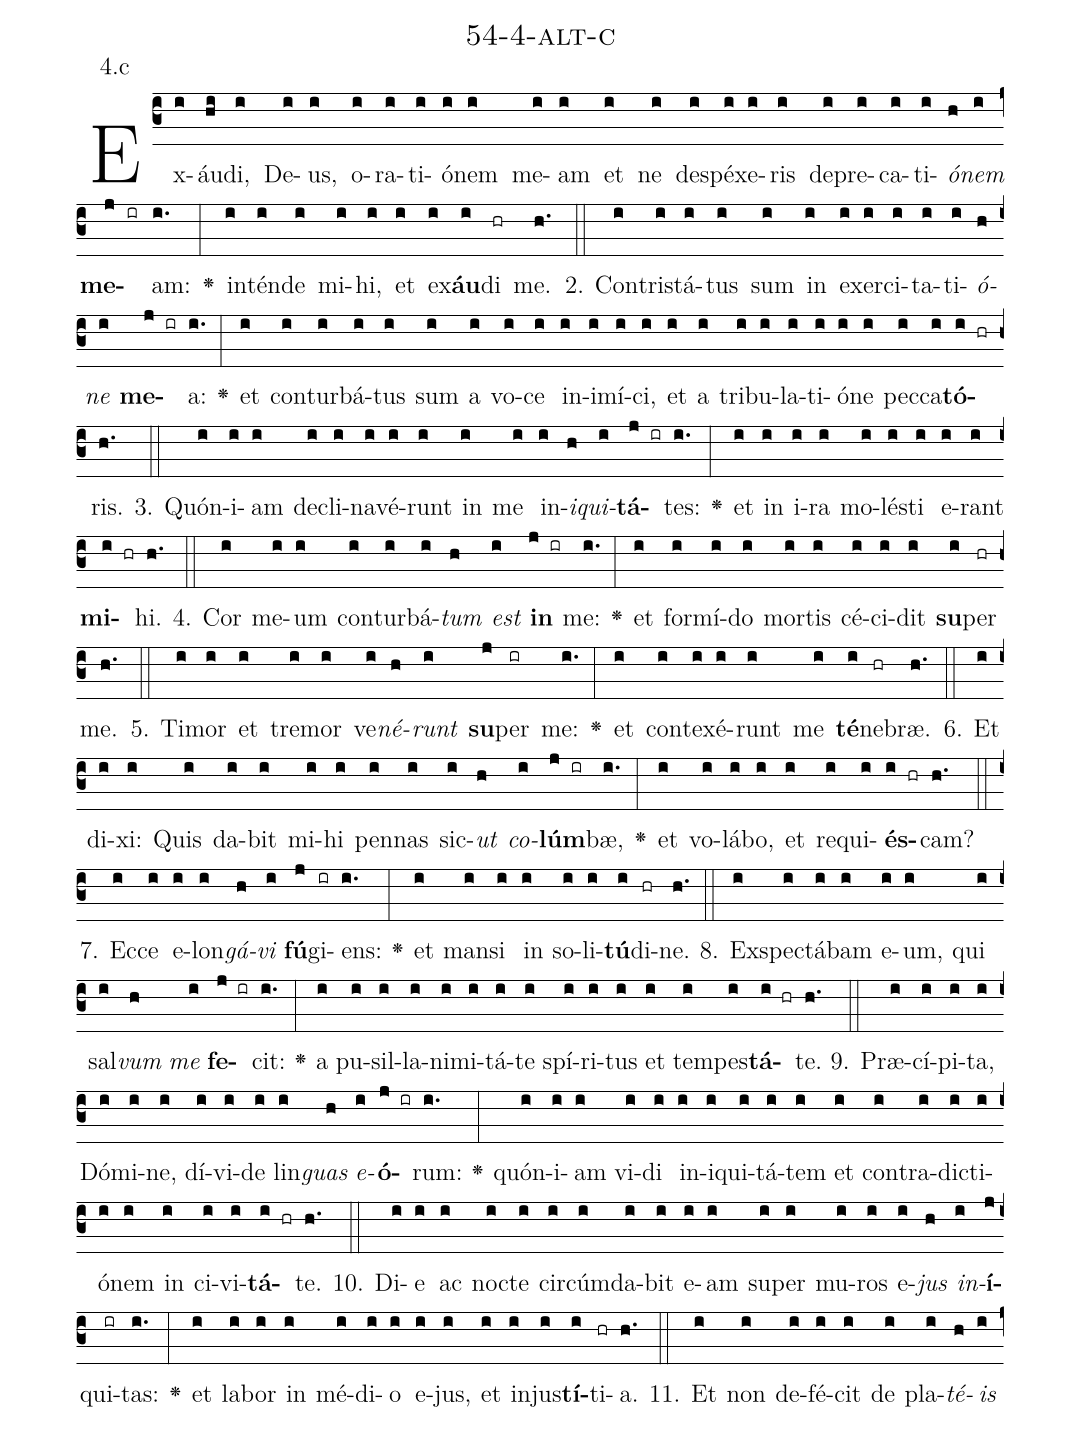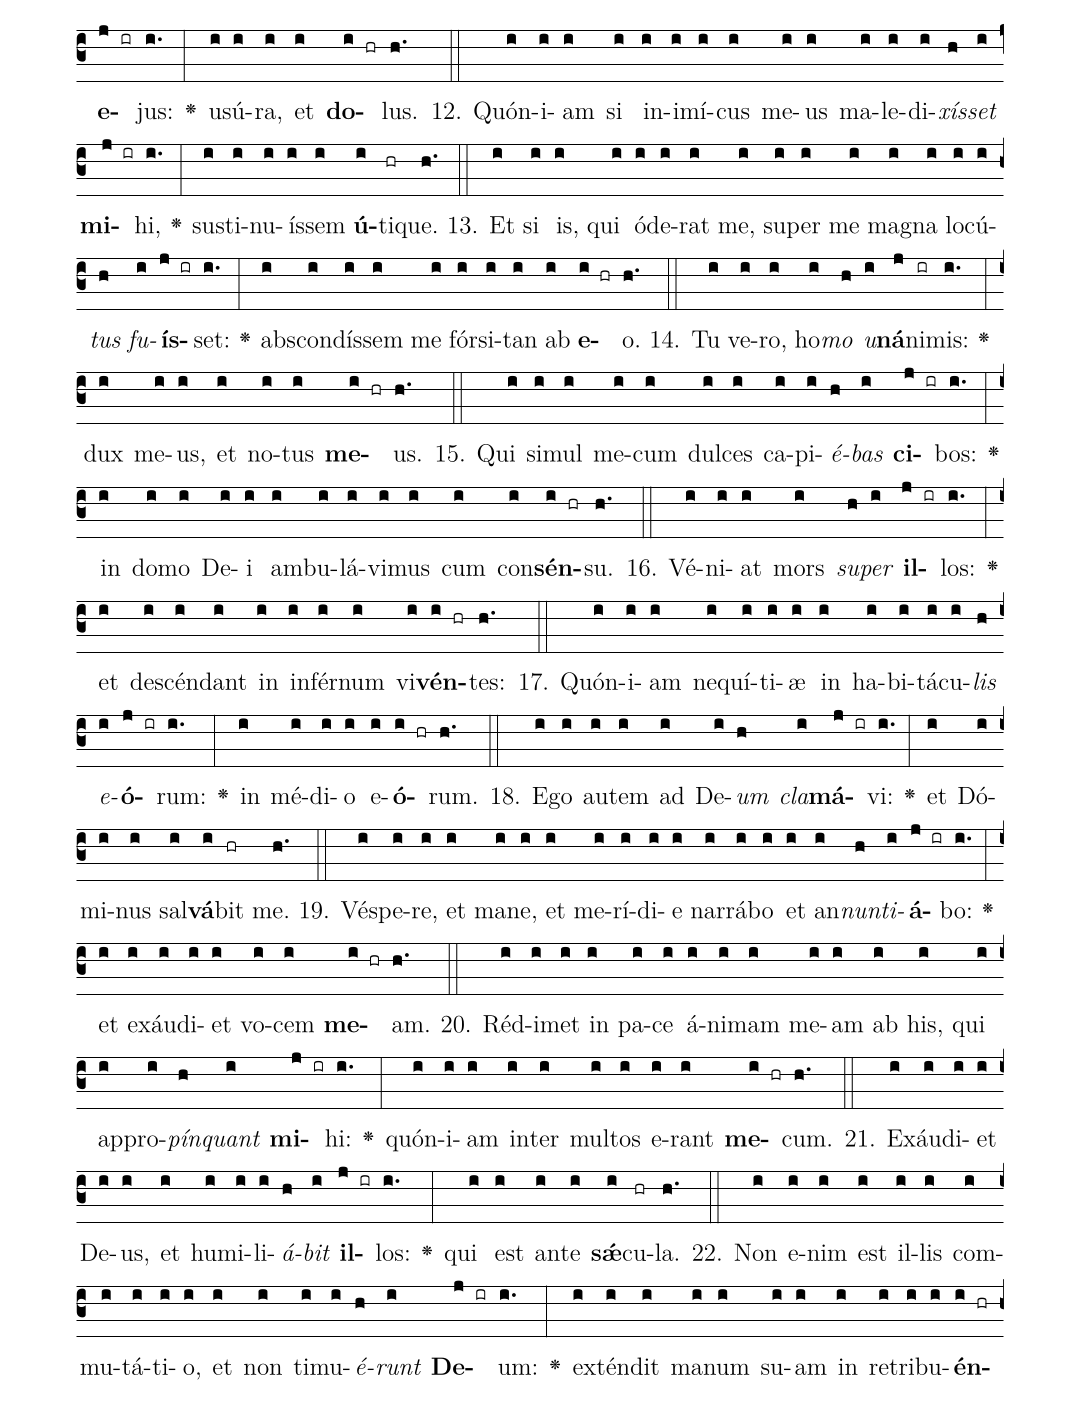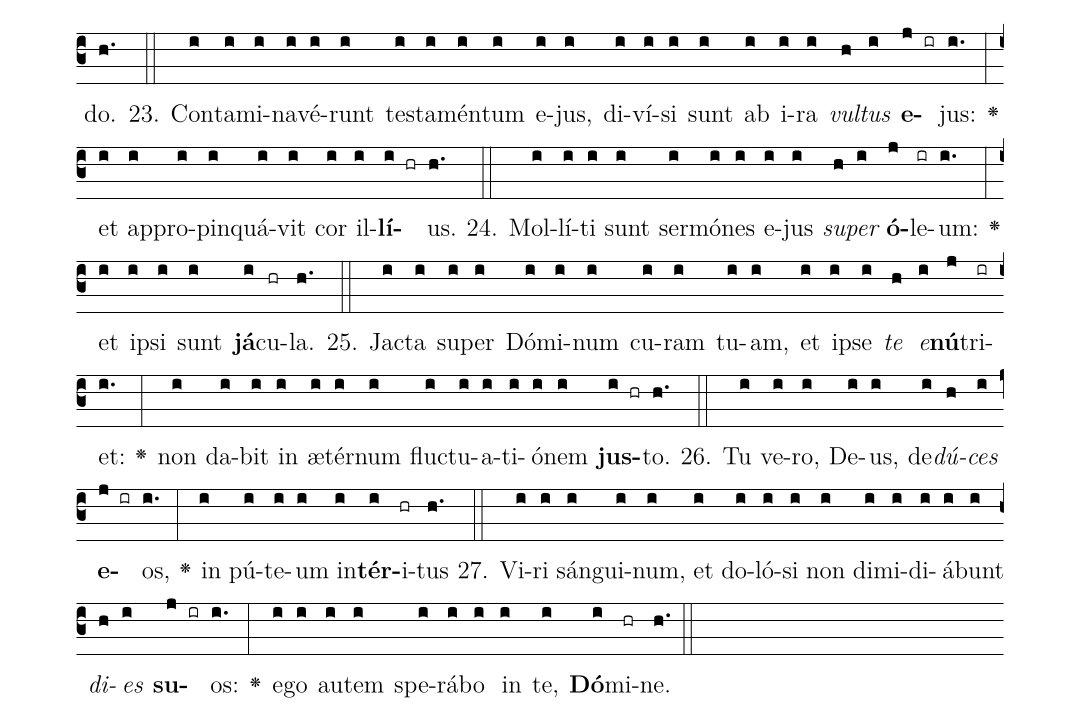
name: 54-4-alt-c;
annotation: 4.c;
%%
(c3)Ex(i)áu(hi)di,(i) De(i)us,(i) o(i)ra(i)ti(i)ó(i)nem(i) me(i)am(i) et(i) ne(i) de(i)spé(i)xe(i)ris(i) de(i)pre(i)ca(i)ti(i)<i>ó</i>(h)<i>nem</i>(i) <b>me</b>(j ir)am:(i.) <v>\greheightstar</v>(:) in(i)tén(i)de(i) mi(i)hi,(i) et(i) ex(i)<b>áu</b>(i)di(hr) me.(h.) (::)
2. Con(i)tris(i)tá(i)tus(i) sum(i) in(i) ex(i)er(i)ci(i)ta(i)ti(i)<i>ó</i>(h)<i>ne</i>(i) <b>me</b>(j ir)a:(i.) <v>\greheightstar</v>(:) et(i) con(i)tur(i)bá(i)tus(i) sum(i) a(i) vo(i)ce(i) in(i)i(i)mí(i)ci,(i) et(i) a(i) tri(i)bu(i)la(i)ti(i)ó(i)ne(i) pec(i)ca(i)<b>tó</b>(i hr)ris.(h.) (::)
3. Quón(i)i(i)am(i) de(i)cli(i)na(i)vé(i)runt(i) in(i) me(i) in(i)<i>i</i>(h)<i>qui</i>(i)<b>tá</b>(j ir)tes:(i.) <v>\greheightstar</v>(:) et(i) in(i) i(i)ra(i) mo(i)lés(i)ti(i) e(i)rant(i) <b>mi</b>(i hr)hi.(h.) (::)
4. Cor(i) me(i)um(i) con(i)tur(i)bá(i)<i>tum</i>(h) <i>est</i>(i) <b>in</b>(j ir) me:(i.) <v>\greheightstar</v>(:) et(i) for(i)mí(i)do(i) mor(i)tis(i) cé(i)ci(i)dit(i) <b>su</b>(i)per(hr) me.(h.) (::)
5. Ti(i)mor(i) et(i) tre(i)mor(i) ve(i)<i>né</i>(h)<i>runt</i>(i) <b>su</b>(j)per(ir) me:(i.) <v>\greheightstar</v>(:) et(i) con(i)te(i)xé(i)runt(i) me(i) <b>té</b>(i)ne(hr)bræ.(h.) (::)
6. Et(i) di(i)xi:(i) Quis(i) da(i)bit(i) mi(i)hi(i) pen(i)nas(i) sic(i)<i>ut</i>(h) <i>co</i>(i)<b>lúm</b>(j ir)bæ,(i.) <v>\greheightstar</v>(:) et(i) vo(i)lá(i)bo,(i) et(i) re(i)qui(i)<b>és</b>(i hr)cam?(h.) (::)
7. Ec(i)ce(i) e(i)lon(i)<i>gá</i>(h)<i>vi</i>(i) <b>fú</b>(j)gi(ir)ens:(i.) <v>\greheightstar</v>(:) et(i) man(i)si(i) in(i) so(i)li(i)<b>tú</b>(i)di(hr)ne.(h.) (::)
8. Ex(i)spec(i)tá(i)bam(i) e(i)um,(i) qui(i) sal(i)<i>vum</i>(h) <i>me</i>(i) <b>fe</b>(j ir)cit:(i.) <v>\greheightstar</v>(:) a(i) pu(i)sil(i)la(i)ni(i)mi(i)tá(i)te(i) spí(i)ri(i)tus(i) et(i) tem(i)pes(i)<b>tá</b>(i hr)te.(h.) (::)
9. Præ(i)cí(i)pi(i)ta,(i) Dó(i)mi(i)ne,(i) dí(i)vi(i)de(i) lin(i)<i>guas</i>(h) <i>e</i>(i)<b>ó</b>(j ir)rum:(i.) <v>\greheightstar</v>(:) quón(i)i(i)am(i) vi(i)di(i) in(i)i(i)qui(i)tá(i)tem(i) et(i) con(i)tra(i)dic(i)ti(i)ó(i)nem(i) in(i) ci(i)vi(i)<b>tá</b>(i hr)te.(h.) (::)
10. Di(i)e(i) ac(i) noc(i)te(i) cir(i)cúm(i)da(i)bit(i) e(i)am(i) su(i)per(i) mu(i)ros(i) e(i)<i>jus</i>(h) <i>in</i>(i)<b>í</b>(j)qui(ir)tas:(i.) <v>\greheightstar</v>(:) et(i) la(i)bor(i) in(i) mé(i)di(i)o(i) e(i)jus,(i) et(i) in(i)jus(i)<b>tí</b>(i)ti(hr)a.(h.) (::)
11. Et(i) non(i) de(i)fé(i)cit(i) de(i) pla(i)<i>té</i>(h)<i>is</i>(i) <b>e</b>(j ir)jus:(i.) <v>\greheightstar</v>(:) u(i)sú(i)ra,(i) et(i) <b>do</b>(i hr)lus.(h.) (::)
12. Quón(i)i(i)am(i) si(i) in(i)i(i)mí(i)cus(i) me(i)us(i) ma(i)le(i)di(i)<i>xís</i>(h)<i>set</i>(i) <b>mi</b>(j ir)hi,(i.) <v>\greheightstar</v>(:) sus(i)ti(i)nu(i)ís(i)sem(i) <b>ú</b>(i)ti(hr)que.(h.) (::)
13. Et(i) si(i) is,(i) qui(i) ó(i)de(i)rat(i) me,(i) su(i)per(i) me(i) ma(i)gna(i) lo(i)cú(i)<i>tus</i>(h) <i>fu</i>(i)<b>ís</b>(j ir)set:(i.) <v>\greheightstar</v>(:) abs(i)con(i)dís(i)sem(i) me(i) fór(i)si(i)tan(i) ab(i) <b>e</b>(i hr)o.(h.) (::)
14. Tu(i) ve(i)ro,(i) ho(i)<i>mo</i>(h) <i>u</i>(i)<b>ná</b>(j)ni(ir)mis:(i.) <v>\greheightstar</v>(:) dux(i) me(i)us,(i) et(i) no(i)tus(i) <b>me</b>(i hr)us.(h.) (::)
15. Qui(i) si(i)mul(i) me(i)cum(i) dul(i)ces(i) ca(i)pi(i)<i>é</i>(h)<i>bas</i>(i) <b>ci</b>(j ir)bos:(i.) <v>\greheightstar</v>(:) in(i) do(i)mo(i) De(i)i(i) am(i)bu(i)lá(i)vi(i)mus(i) cum(i) con(i)<b>sén</b>(i hr)su.(h.) (::)
16. Vé(i)ni(i)at(i) mors(i) <i>su</i>(h)<i>per</i>(i) <b>il</b>(j ir)los:(i.) <v>\greheightstar</v>(:) et(i) de(i)scén(i)dant(i) in(i) in(i)fér(i)num(i) vi(i)<b>vén</b>(i hr)tes:(h.) (::)
17. Quón(i)i(i)am(i) ne(i)quí(i)ti(i)æ(i) in(i) ha(i)bi(i)tá(i)cu(i)<i>lis</i>(h) <i>e</i>(i)<b>ó</b>(j ir)rum:(i.) <v>\greheightstar</v>(:) in(i) mé(i)di(i)o(i) e(i)<b>ó</b>(i hr)rum.(h.) (::)
18. E(i)go(i) au(i)tem(i) ad(i) De(i)<i>um</i>(h) <i>cla</i>(i)<b>má</b>(j ir)vi:(i.) <v>\greheightstar</v>(:) et(i) Dó(i)mi(i)nus(i) sal(i)<b>vá</b>(i)bit(hr) me.(h.) (::)
19. Vés(i)pe(i)re,(i) et(i) ma(i)ne,(i) et(i) me(i)rí(i)di(i)e(i) nar(i)rá(i)bo(i) et(i) an(i)<i>nun</i>(h)<i>ti</i>(i)<b>á</b>(j ir)bo:(i.) <v>\greheightstar</v>(:) et(i) ex(i)áu(i)di(i)et(i) vo(i)cem(i) <b>me</b>(i hr)am.(h.) (::)
20. Réd(i)i(i)met(i) in(i) pa(i)ce(i) á(i)ni(i)mam(i) me(i)am(i) ab(i) his,(i) qui(i) ap(i)pro(i)<i>pín</i>(h)<i>quant</i>(i) <b>mi</b>(j ir)hi:(i.) <v>\greheightstar</v>(:) quón(i)i(i)am(i) in(i)ter(i) mul(i)tos(i) e(i)rant(i) <b>me</b>(i hr)cum.(h.) (::)
21. Ex(i)áu(i)di(i)et(i) De(i)us,(i) et(i) hu(i)mi(i)li(i)<i>á</i>(h)<i>bit</i>(i) <b>il</b>(j ir)los:(i.) <v>\greheightstar</v>(:) qui(i) est(i) an(i)te(i) <b>sǽ</b>(i)cu(hr)la.(h.) (::)
22. Non(i) e(i)nim(i) est(i) il(i)lis(i) com(i)mu(i)tá(i)ti(i)o,(i) et(i) non(i) ti(i)mu(i)<i>é</i>(h)<i>runt</i>(i) <b>De</b>(j ir)um:(i.) <v>\greheightstar</v>(:) ex(i)tén(i)dit(i) ma(i)num(i) su(i)am(i) in(i) re(i)tri(i)bu(i)<b>én</b>(i hr)do.(h.) (::)
23. Con(i)ta(i)mi(i)na(i)vé(i)runt(i) tes(i)ta(i)mén(i)tum(i) e(i)jus,(i) di(i)ví(i)si(i) sunt(i) ab(i) i(i)ra(i) <i>vul</i>(h)<i>tus</i>(i) <b>e</b>(j ir)jus:(i.) <v>\greheightstar</v>(:) et(i) ap(i)pro(i)pin(i)quá(i)vit(i) cor(i) il(i)<b>lí</b>(i hr)us.(h.) (::)
24. Mol(i)lí(i)ti(i) sunt(i) ser(i)mó(i)nes(i) e(i)jus(i) <i>su</i>(h)<i>per</i>(i) <b>ó</b>(j)le(ir)um:(i.) <v>\greheightstar</v>(:) et(i) ip(i)si(i) sunt(i) <b>já</b>(i)cu(hr)la.(h.) (::)
25. Jac(i)ta(i) su(i)per(i) Dó(i)mi(i)num(i) cu(i)ram(i) tu(i)am,(i) et(i) ip(i)se(i) <i>te</i>(h) <i>e</i>(i)<b>nú</b>(j)tri(ir)et:(i.) <v>\greheightstar</v>(:) non(i) da(i)bit(i) in(i) æ(i)tér(i)num(i) fluc(i)tu(i)a(i)ti(i)ó(i)nem(i) <b>jus</b>(i hr)to.(h.) (::)
26. Tu(i) ve(i)ro,(i) De(i)us,(i) de(i)<i>dú</i>(h)<i>ces</i>(i) <b>e</b>(j ir)os,(i.) <v>\greheightstar</v>(:) in(i) pú(i)te(i)um(i) in(i)<b>tér</b>(i)i(hr)tus(h.) (::)
27. Vi(i)ri(i) sán(i)gui(i)num,(i) et(i) do(i)ló(i)si(i) non(i) di(i)mi(i)di(i)á(i)bunt(i) <i>di</i>(h)<i>es</i>(i) <b>su</b>(j ir)os:(i.) <v>\greheightstar</v>(:) e(i)go(i) au(i)tem(i) spe(i)rá(i)bo(i) in(i) te,(i) <b>Dó</b>(i)mi(hr)ne.(h.) (::)
